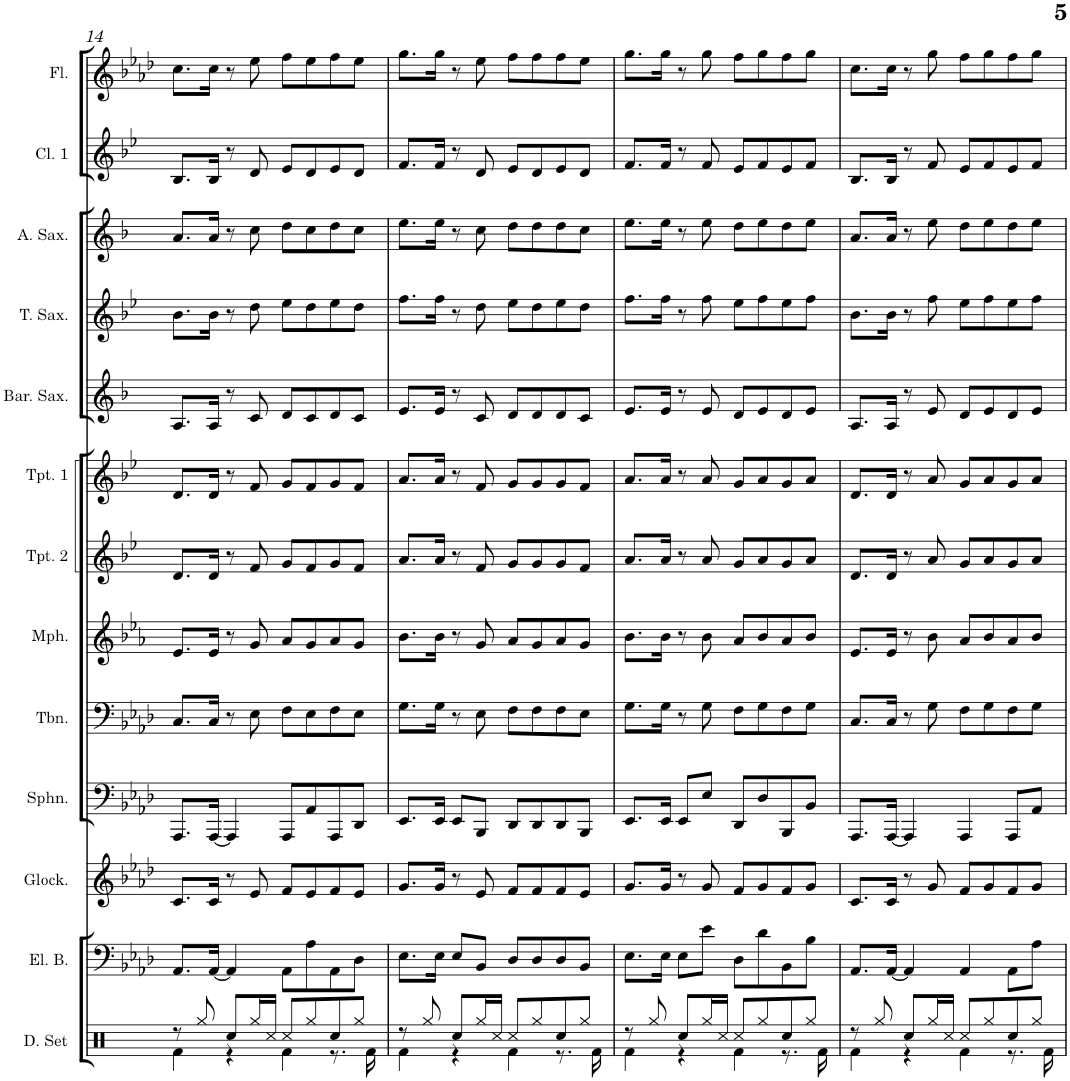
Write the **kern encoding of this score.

**kern	**kern	**kern	**kern	**kern	**kern	**kern	**kern	**kern	**kern	**kern	**kern	**kern
*part13	*part12	*part11	*part10	*part9	*part8	*part7	*part6	*part5	*part4	*part3	*part2	*part1
*staff13	*staff12	*staff11	*staff10	*staff9	*staff8	*staff7	*staff6	*staff5	*staff4	*staff3	*staff2	*staff1
*I"Drumset	*I"Electric Bass	*I"Glockenspiel	*I"Sousaphone	*I"Trombone	*I"Mellophone	*I"Trumpet 2	*I"Trumpet 1	*I"Baritone Sax	*I"Tenor Sax	*I"Alto Sax	*I"Clarinet 1	*I"Flute
*I'D. Set	*I'El. B.	*I'Glock.	*I'Sphn.	*I'Tbn.	*I'Mph.	*I'Tpt. 2	*I'Tpt. 1	*I'Bar. Sax.	*I'T. Sax.	*I'A. Sax.	*I'Cl. 1	*I'Fl.
!!LO:PB:g=z
*clefX	*clefF4	*clefG2	*clefF4	*clefF4	*clefG2	*clefG2	*clefG2	*clefG2	*clefG2	*clefG2	*clefG2	*clefG2
*	*Trd7c12	*Trd-14c-24	*	*	*Trd4c7	*Trd1c2	*Trd1c2	*Trd12c21	*Trd8c14	*Trd5c9	*Trd1c2	*
*k[]	*k[b-e-a-d-]	*k[b-e-a-d-]	*k[b-e-a-d-]	*k[b-e-a-d-]	*k[b-e-a-]	*k[b-e-]	*k[b-e-]	*k[b-]	*k[b-e-]	*k[b-]	*k[b-e-]	*k[b-e-a-d-]
*M4/4	*M4/4	*M4/4	*M4/4	*M4/4	*M4/4	*M4/4	*M4/4	*M4/4	*M4/4	*M4/4	*M4/4	*M4/4
=14	=14	=14	=14	=14	=14	=14	=14	=14	=14	=14	=14	=14
*^	*	*	*	*	*	*	*	*	*	*	*	*
8r	4Rf\	8.AA-/L	8.c/L	8.AAA-/L	8.C/L	8.e-/L	8.d/L	8.d/L	8.A/L	8.b-\L	8.a/L	8.B-/L	8.cc\L
8Rgg/	.	.	.	.	.	.	.	.	.	.	.	.	.
.	.	[16AA-/Jk	16c/Jk	[16AAA-/Jk	16C/Jk	16e-/Jk	16d/Jk	16d/Jk	16A/Jk	16b-\Jk	16a/Jk	16B-/Jk	16cc\Jk
8Rcc/L	4r	4AA-/]	8r	4AAA-/]	8r	8r	8r	8r	8r	8r	8r	8r	8r
16Rgg/L	.	.	8e-/	.	8E-\	8g/	8f/	8f/	8c/	8dd\	8cc\	8d/	8ee-\
16Rcc/JJ	.	.	.	.	.	.	.	.	.	.	.	.	.
8Rcc/L	4Rf\	8AA-\L	8f/L	8AAA-/L	8F\L	8a-/L	8g/L	8g/L	8d/L	8ee-\L	8dd\L	8e-/L	8ff\L
8Rgg/	.	8A-\	8e-/	8AA-/	8E-\	8g/	8f/	8f/	8c/	8dd\	8cc\	8d/	8ee-\
8Rcc/	8.r	8AA-\	8f/	8AAA-/	8F\	8a-/	8g/	8g/	8d/	8ee-\	8dd\	8e-/	8ff\
8Rgg/J	.	8D-\J	8e-/J	8DD-/J	8E-\J	8g/J	8f/J	8f/J	8c/J	8dd\J	8cc\J	8d/J	8ee-\J
.	16Rf\	.	.	.	.	.	.	.	.	.	.	.	.
=15	=15	=15	=15	=15	=15	=15	=15	=15	=15	=15	=15	=15	=15
8r	4Rf\	8.E-\L	8.g/L	8.EE-/L	8.G\L	8.b-\L	8.a/L	8.a/L	8.e/L	8.ff\L	8.ee\L	8.f/L	8.gg\L
8Rgg/	.	.	.	.	.	.	.	.	.	.	.	.	.
.	.	16E-\Jk	16g/Jk	16EE-/Jk	16G\Jk	16b-\Jk	16a/Jk	16a/Jk	16e/Jk	16ff\Jk	16ee\Jk	16f/Jk	16gg\Jk
8Rcc/L	4r	8E-/L	8r	8EE-/L	8r	8r	8r	8r	8r	8r	8r	8r	8r
16Rgg/L	.	8BB-/J	8e-/	8BBB-/J	8E-\	8g/	8f/	8f/	8c/	8dd\	8cc\	8d/	8ee-\
16Rcc/JJ	.	.	.	.	.	.	.	.	.	.	.	.	.
8Rcc/L	4Rf\	8D-/L	8f/L	8DD-/L	8F\L	8a-/L	8g/L	8g/L	8d/L	8ee-\L	8dd\L	8e-/L	8ff\L
8Rgg/	.	8D-/	8f/	8DD-/	8F\	8g/	8g/	8g/	8d/	8dd\	8dd\	8d/	8ff\
8Rcc/	8.r	8D-/	8f/	8DD-/	8F\	8a-/	8g/	8g/	8d/	8ee-\	8dd\	8e-/	8ff\
8Rgg/J	.	8BB-/J	8e-/J	8BBB-/J	8E-\J	8g/J	8f/J	8f/J	8c/J	8dd\J	8cc\J	8d/J	8ee-\J
.	16Rf\	.	.	.	.	.	.	.	.	.	.	.	.
=16	=16	=16	=16	=16	=16	=16	=16	=16	=16	=16	=16	=16	=16
8r	4Rf\	8.E-\L	8.g/L	8.EE-/L	8.G\L	8.b-\L	8.a/L	8.a/L	8.e/L	8.ff\L	8.ee\L	8.f/L	8.gg\L
8Rgg/	.	.	.	.	.	.	.	.	.	.	.	.	.
.	.	16E-\Jk	16g/Jk	16EE-/Jk	16G\Jk	16b-\Jk	16a/Jk	16a/Jk	16e/Jk	16ff\Jk	16ee\Jk	16f/Jk	16gg\Jk
8Rcc/L	4r	8E-\L	8r	8EE-/L	8r	8r	8r	8r	8r	8r	8r	8r	8r
16Rgg/L	.	8e-\J	8g/	8E-/J	8G\	8b-\	8a/	8a/	8e/	8ff\	8ee\	8f/	8gg\
16Rcc/JJ	.	.	.	.	.	.	.	.	.	.	.	.	.
8Rcc/L	4Rf\	8D-\L	8f/L	8DD-/L	8F\L	8a-/L	8g/L	8g/L	8d/L	8ee-\L	8dd\L	8e-/L	8ff\L
8Rgg/	.	8d-\	8g/	8D-/	8G\	8b-/	8a/	8a/	8e/	8ff\	8ee\	8f/	8gg\
8Rcc/	8.r	8BB-\	8f/	8BBB-/	8F\	8a-/	8g/	8g/	8d/	8ee-\	8dd\	8e-/	8ff\
8Rgg/J	.	8B-\J	8g/J	8BB-/J	8G\J	8b-/J	8a/J	8a/J	8e/J	8ff\J	8ee\J	8f/J	8gg\J
.	16Rf\	.	.	.	.	.	.	.	.	.	.	.	.
=17	=17	=17	=17	=17	=17	=17	=17	=17	=17	=17	=17	=17	=17
8r	4Rf\	8.AA-/L	8.c/L	8.AAA-/L	8.C/L	8.e-/L	8.d/L	8.d/L	8.A/L	8.b-\L	8.a/L	8.B-/L	8.cc\L
8Rgg/	.	.	.	.	.	.	.	.	.	.	.	.	.
.	.	[16AA-/Jk	16c/Jk	[16AAA-/Jk	16C/Jk	16e-/Jk	16d/Jk	16d/Jk	16A/Jk	16b-\Jk	16a/Jk	16B-/Jk	16cc\Jk
8Rcc/L	4r	4AA-/]	8r	4AAA-/]	8r	8r	8r	8r	8r	8r	8r	8r	8r
16Rgg/L	.	.	8g/	.	8G\	8b-\	8a/	8a/	8e/	8ff\	8ee\	8f/	8gg\
16Rcc/JJ	.	.	.	.	.	.	.	.	.	.	.	.	.
8Rcc/L	4Rf\	4AA-/	8f/L	4AAA-/	8F\L	8a-/L	8g/L	8g/L	8d/L	8ee-\L	8dd\L	8e-/L	8ff\L
8Rgg/	.	.	8g/	.	8G\	8b-/	8a/	8a/	8e/	8ff\	8ee\	8f/	8gg\
8Rcc/	8.r	8AA-\L	8f/	8AAA-/L	8F\	8a-/	8g/	8g/	8d/	8ee-\	8dd\	8e-/	8ff\
8Rgg/J	.	8A-\J	8g/J	8AA-/J	8G\J	8b-/J	8a/J	8a/J	8e/J	8ff\J	8ee\J	8f/J	8gg\J
.	16Rf\	.	.	.	.	.	.	.	.	.	.	.	.
*v	*v	*	*	*	*	*	*	*	*	*	*	*	*
=	=	=	=	=	=	=	=	=	=	=	=	=
*-	*-	*-	*-	*-	*-	*-	*-	*-	*-	*-	*-	*-
